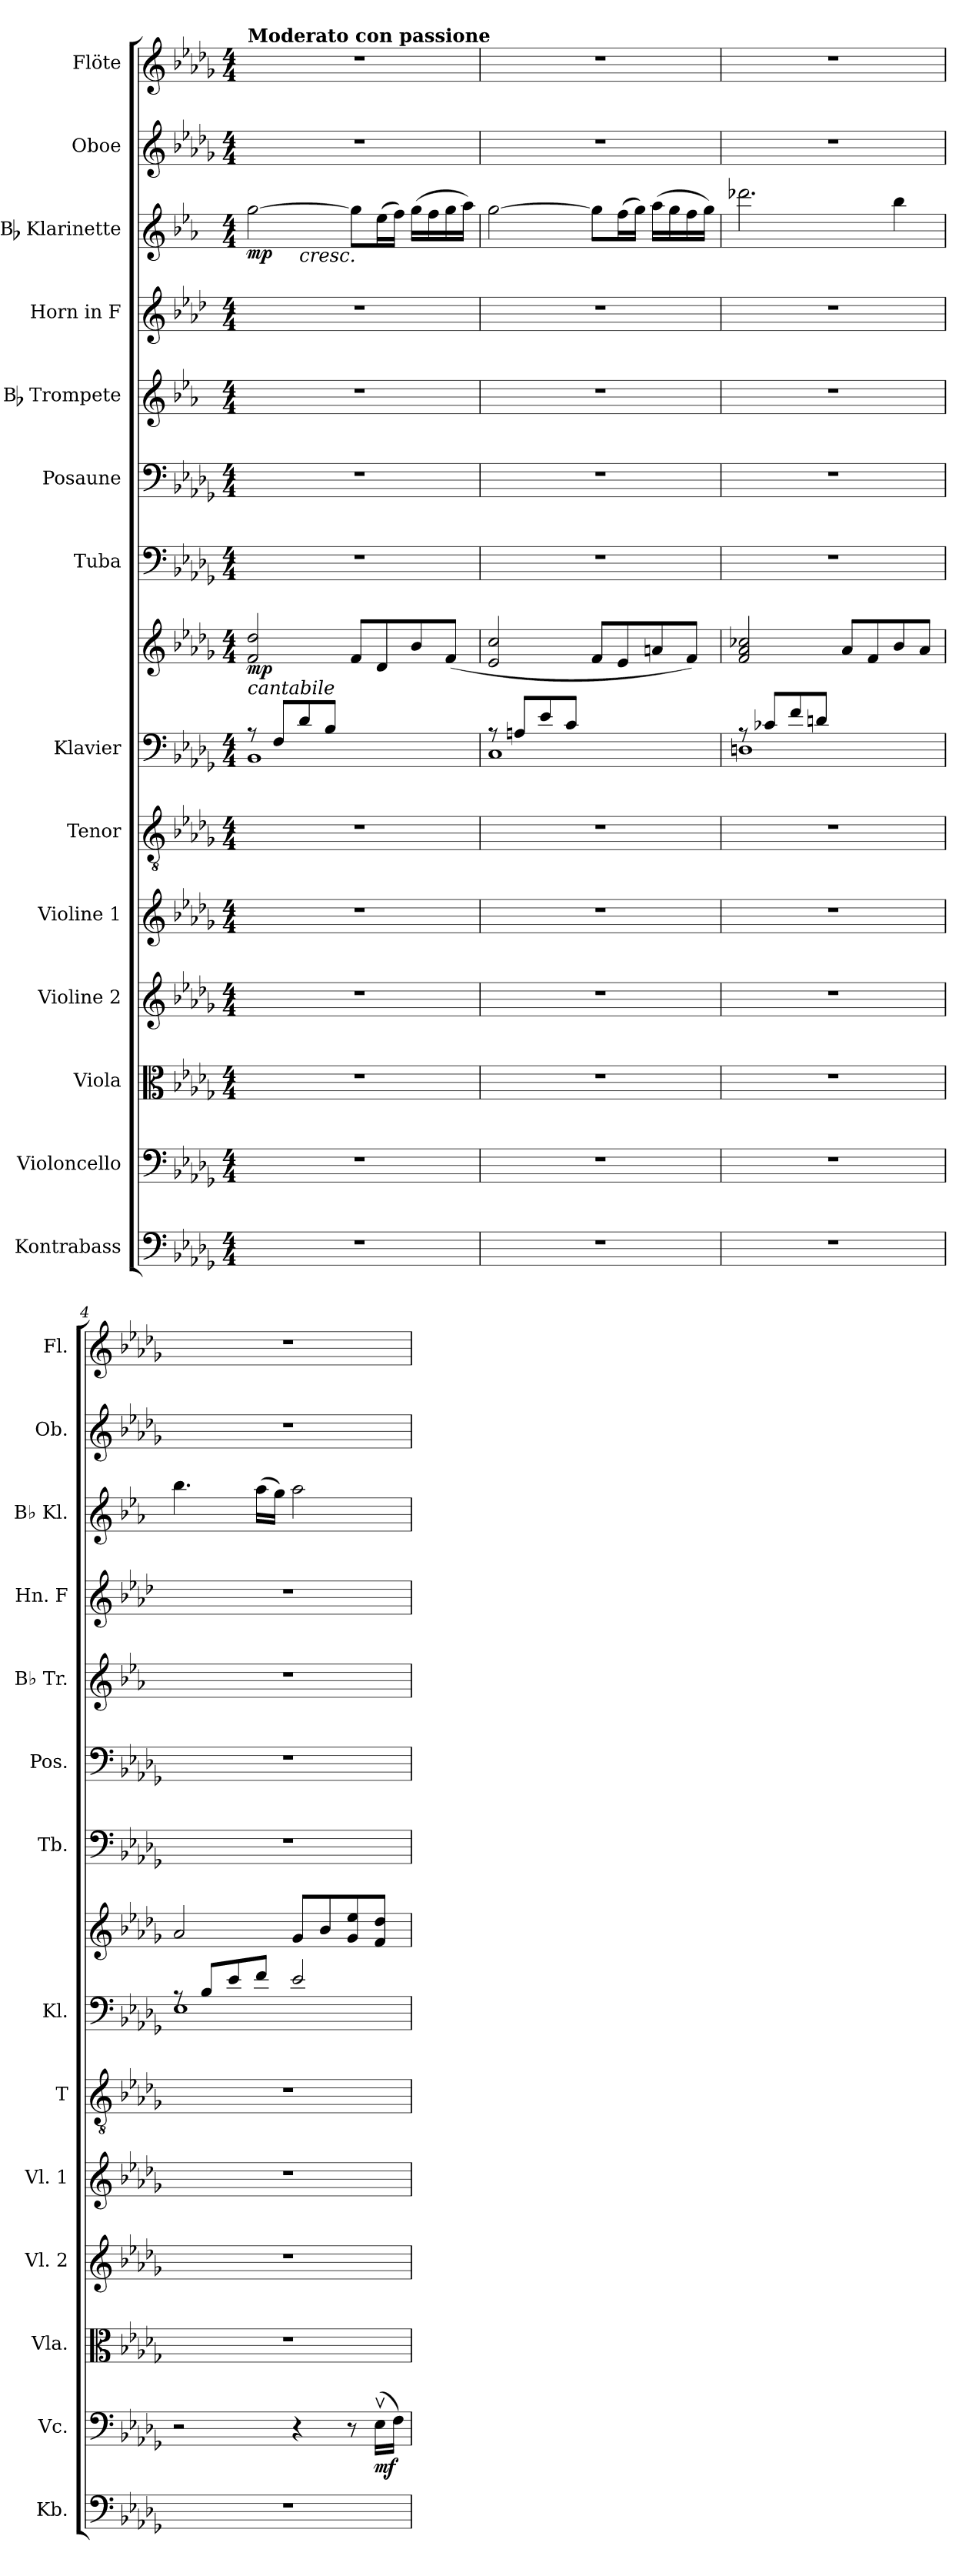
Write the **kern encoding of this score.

**kern	**kern	**dynam	**kern	**kern	**kern	**kern	**kern	**kern	**dynam	**kern	**kern	**kern	**kern	**kern	**dynam	**kern	**kern
*part14	*part13	*part13	*part12	*part11	*part10	*part9	*part8	*part8	*part8	*part7	*part6	*part5	*part4	*part3	*part3	*part2	*part1
*staff15	*staff14	*staff14	*staff13	*staff12	*staff11	*staff10	*staff9	*staff8	*staff8/9	*staff7	*staff6	*staff5	*staff4	*staff3	*staff3	*staff2	*staff1
*I"Kontrabass	*I"Violoncello	*	*I"Viola	*I"Violine 2	*I"Violine 1	*I"Tenor	*I"Klavier	*	*	*I"Tuba	*I"Posaune	*I"Bb Trompete	*I"Horn in F	*I"Bb Klarinette	*	*I"Oboe	*I"Flöte
*I'Kb.	*I'Vc.	*	*I'Vla.	*I'Vl. 2	*I'Vl. 1	*I'T	*I'Kl.	*	*	*I'Tb.	*I'Pos.	*I'Bb Tr.	*I'Hn. F	*I'Bb Kl.	*	*I'Ob.	*I'Fl.
*clefF4	*clefF4	*	*clefC3	*clefG2	*clefG2	*clefGv2	*clefF4	*clefG2	*	*clefF4	*clefF4	*clefG2	*clefG2	*clefG2	*	*clefG2	*clefG2
*ITrd7c12	*	*	*	*	*	*	*	*	*	*	*	*ITrd1c2	*ITrd4c7	*ITrd1c2	*	*	*
*k[b-e-a-d-g-]	*k[b-e-a-d-g-]	*	*k[b-e-a-d-g-]	*k[b-e-a-d-g-]	*k[b-e-a-d-g-]	*k[b-e-a-d-g-]	*k[b-e-a-d-g-]	*k[b-e-a-d-g-]	*	*k[b-e-a-d-g-]	*k[b-e-a-d-g-]	*k[b-e-a-d-g-]	*k[b-e-a-d-g-]	*k[b-e-a-d-g-]	*	*k[b-e-a-d-g-]	*k[b-e-a-d-g-]
*b-:	*b-:	*	*b-:	*b-:	*b-:	*b-:	*b-:	*b-:	*	*b-:	*b-:	*b-:	*b-:	*b-:	*	*b-:	*b-:
*M4/4	*M4/4	*	*M4/4	*M4/4	*M4/4	*M4/4	*M4/4	*M4/4	*	*M4/4	*M4/4	*M4/4	*M4/4	*M4/4	*	*M4/4	*M4/4
=1	=1	=1	=1	=1	=1	=1	=1	=1	=1	=1	=1	=1	=1	=1	=1	=1	=1
*	*	*	*	*	*	*	*^	*	*	*	*	*	*	*	*	*	*
!	!	!	!	!	!	!	!	!	!	!	!	!	!	!	!	!	!	!LO:TX:a:B:t=Moderato con passione
!	!	!	!	!	!	!	!	!	!LO:TX:b:i:t=cantabile	!	!	!	!	!	!	!	!	!
!	!	!	!	!	!	!	!	!	!	!LO:DY:b	!	!	!	!	!	!LO:DY:b	!	!
*	*	*	*	*	*	*	*	*	*	*	*	*	*	*	*^	*	*	*
1r	1r	.	1r	1r	1r	1r	8rA	1BB-	2f/ 2dd-/	mp	1r	1r	1r	1r	[2ff\	4ryy	mp	1r	1r
.	.	.	.	.	.	.	(<8F/L	.	.	.	.	.	.	.	.	.	.	.	.
!	!	!	!	!	!	!	!	!	!	!	!	!	!	!	!	!LO:TX:b:i:t=cresc.	!	!	!
.	.	.	.	.	.	.	8d-/	.	.	.	.	.	.	.	.	2.ryy	.	.	.
.	.	.	.	.	.	.	8B-/J	.	.	.	.	.	.	.	.	.	.	.	.
.	.	.	.	.	.	.	2ryy	.	8f/L	.	.	.	.	.	8ff\L]	.	.	.	.
.	.	.	.	.	.	.	.	.	8d-/	.	.	.	.	.	(>16dd-\L	.	.	.	.
.	.	.	.	.	.	.	.	.	.	.	.	.	.	.	16ee-\JJ)	.	.	.	.
.	.	.	.	.	.	.	.	.	8b-/	.	.	.	.	.	(>16ff\LL	.	.	.	.
.	.	.	.	.	.	.	.	.	.	.	.	.	.	.	16ee-\	.	.	.	.
.	.	.	.	.	.	.	.	.	(<8f/J	.	.	.	.	.	16ff\	.	.	.	.
.	.	.	.	.	.	.	.	.	.	.	.	.	.	.	16gg-\JJ)	.	.	.	.
*	*	*	*	*	*	*	*	*	*	*	*	*	*	*	*v	*v	*	*	*
=2	=2	=2	=2	=2	=2	=2	=2	=2	=2	=2	=2	=2	=2	=2	=2	=2	=2	=2
1r	1r	.	1r	1r	1r	1r	8rA	1C	2e-/ 2cc/	.	1r	1r	1r	1r	[2ff\	.	1r	1r
.	.	.	.	.	.	.	(<8An/L	.	.	.	.	.	.	.	.	.	.	.
.	.	.	.	.	.	.	8e-/	.	.	.	.	.	.	.	.	.	.	.
.	.	.	.	.	.	.	8c/J	.	.	.	.	.	.	.	.	.	.	.
.	.	.	.	.	.	.	2ryy	.	8f/L	.	.	.	.	.	8ff\L]	.	.	.
.	.	.	.	.	.	.	.	.	8e-/	.	.	.	.	.	(>16ee-\L	.	.	.
.	.	.	.	.	.	.	.	.	.	.	.	.	.	.	16ff\JJ)	.	.	.
.	.	.	.	.	.	.	.	.	8an/	.	.	.	.	.	(>16gg-\LL	.	.	.
.	.	.	.	.	.	.	.	.	.	.	.	.	.	.	16ff\	.	.	.
.	.	.	.	.	.	.	.	.	8f/J)	.	.	.	.	.	16ee-\	.	.	.
.	.	.	.	.	.	.	.	.	.	.	.	.	.	.	16ff\JJ)	.	.	.
=3	=3	=3	=3	=3	=3	=3	=3	=3	=3	=3	=3	=3	=3	=3	=3	=3	=3	=3
1r	1r	.	1r	1r	1r	1r	8rA	1Dn	2f/ 2a-/ 2cc-X/	.	1r	1r	1r	1r	2.ccc-X\	.	1r	1r
.	.	.	.	.	.	.	(<8c-X/L	.	.	.	.	.	.	.	.	.	.	.
.	.	.	.	.	.	.	8f/	.	.	.	.	.	.	.	.	.	.	.
.	.	.	.	.	.	.	8dn/J	.	.	.	.	.	.	.	.	.	.	.
.	.	.	.	.	.	.	2ryy	.	8a-/L	.	.	.	.	.	.	.	.	.
.	.	.	.	.	.	.	.	.	8f/	.	.	.	.	.	.	.	.	.
.	.	.	.	.	.	.	.	.	8b-/	.	.	.	.	.	4aa-\	.	.	.
.	.	.	.	.	.	.	.	.	8a-/J)	.	.	.	.	.	.	.	.	.
=4	=4	=4	=4	=4	=4	=4	=4	=4	=4	=4	=4	=4	=4	=4	=4	=4	=4	=4
1r	2r	.	1r	1r	1r	1r	8rA	1E-	2a-/	.	1r	1r	1r	1r	4.aa-\	.	1r	1r
.	.	.	.	.	.	.	8B-/L	.	.	.	.	.	.	.	.	.	.	.
.	.	.	.	.	.	.	8e-/	.	.	.	.	.	.	.	.	.	.	.
.	.	.	.	.	.	.	8f/J	.	.	.	.	.	.	.	(>16gg-\LL	.	.	.
.	.	.	.	.	.	.	.	.	.	.	.	.	.	.	16ff\JJ)	.	.	.
.	4r	.	.	.	.	.	2e-/	.	8g-/L	.	.	.	.	.	2gg-\	.	.	.
.	.	.	.	.	.	.	.	.	8b-/	.	.	.	.	.	.	.	.	.
.	8r	.	.	.	.	.	.	.	8g-/ 8ee-/	.	.	.	.	.	.	.	.	.
!	!	!LO:DY:b	!	!	!	!	!	!	!	!	!	!	!	!	!	!	!	!
.	(>16E-v>\LL	mf	.	.	.	.	.	.	8f/ 8dd-/J)	.	.	.	.	.	.	.	.	.
.	16F\JJ)	.	.	.	.	.	.	.	.	.	.	.	.	.	.	.	.	.
*	*	*	*	*	*	*	*v	*v	*	*	*	*	*	*	*	*	*	*
=	=	=	=	=	=	=	=	=	=	=	=	=	=	=	=	=	=
*-	*-	*-	*-	*-	*-	*-	*-	*-	*-	*-	*-	*-	*-	*-	*-	*-	*-
